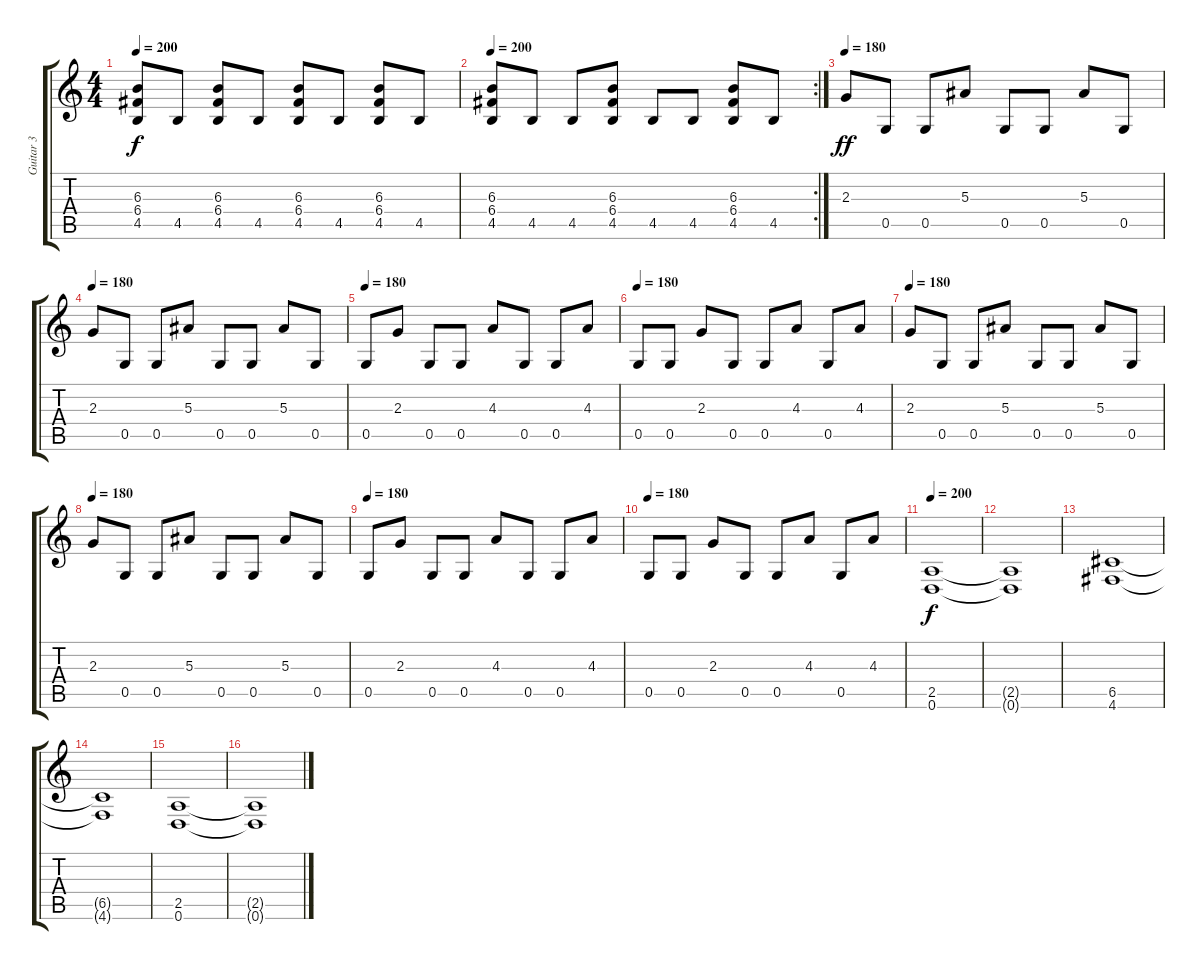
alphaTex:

\track ("Guitar 3" "Guitar 3") {instrument distortionguitar}
\staff {score tabs}
\tuning (D4 A3 F3 C3 G2 D2) {hide}
\ts (4 4)
\tempo 200
\clef g2
\ks c
(6.3 6.4 4.5).8{dy f} 4.5.8 (6.3 6.4 4.5).8 4.5.8 (6.3 6.4 4.5).8 4.5.8 (6.3 6.4 4.5).8 4.5.8 |
\rc 2
\tempo 200
(6.3 6.4 4.5).8 4.5.8 4.5.8 (6.3 6.4 4.5).8 4.5.8 4.5.8 (6.3 6.4 4.5).8 4.5.8 |
\tempo 180
2.3.8{dy ff} 0.5.8 0.5.8 5.3.8 0.5.8 0.5.8 5.3.8 0.5.8 |
\tempo 180
2.3.8 0.5.8 0.5.8 5.3.8 0.5.8 0.5.8 5.3.8 0.5.8 |
\tempo 180
0.5.8 2.3.8 0.5.8 0.5.8 4.3.8 0.5.8 0.5.8 4.3.8 |
\tempo 180
0.5.8 0.5.8 2.3.8 0.5.8 0.5.8 4.3.8 0.5.8 4.3.8 |
\tempo 180
2.3.8 0.5.8 0.5.8 5.3.8 0.5.8 0.5.8 5.3.8 0.5.8 |
\tempo 180
2.3.8 0.5.8 0.5.8 5.3.8 0.5.8 0.5.8 5.3.8 0.5.8 |
\tempo 180
0.5.8 2.3.8 0.5.8 0.5.8 4.3.8 0.5.8 0.5.8 4.3.8 |
\tempo 180
0.5.8 0.5.8 2.3.8 0.5.8 0.5.8 4.3.8 0.5.8 4.3.8 |
\tempo 200
(2.5 0.6).1{dy f} |
(2.5{t} 0.6{t}).1 |
(6.5 4.6).1 |
(6.5{t} 4.6{t}).1 |
(2.5 0.6).1 |
(2.5{t} 0.6{t}).1
